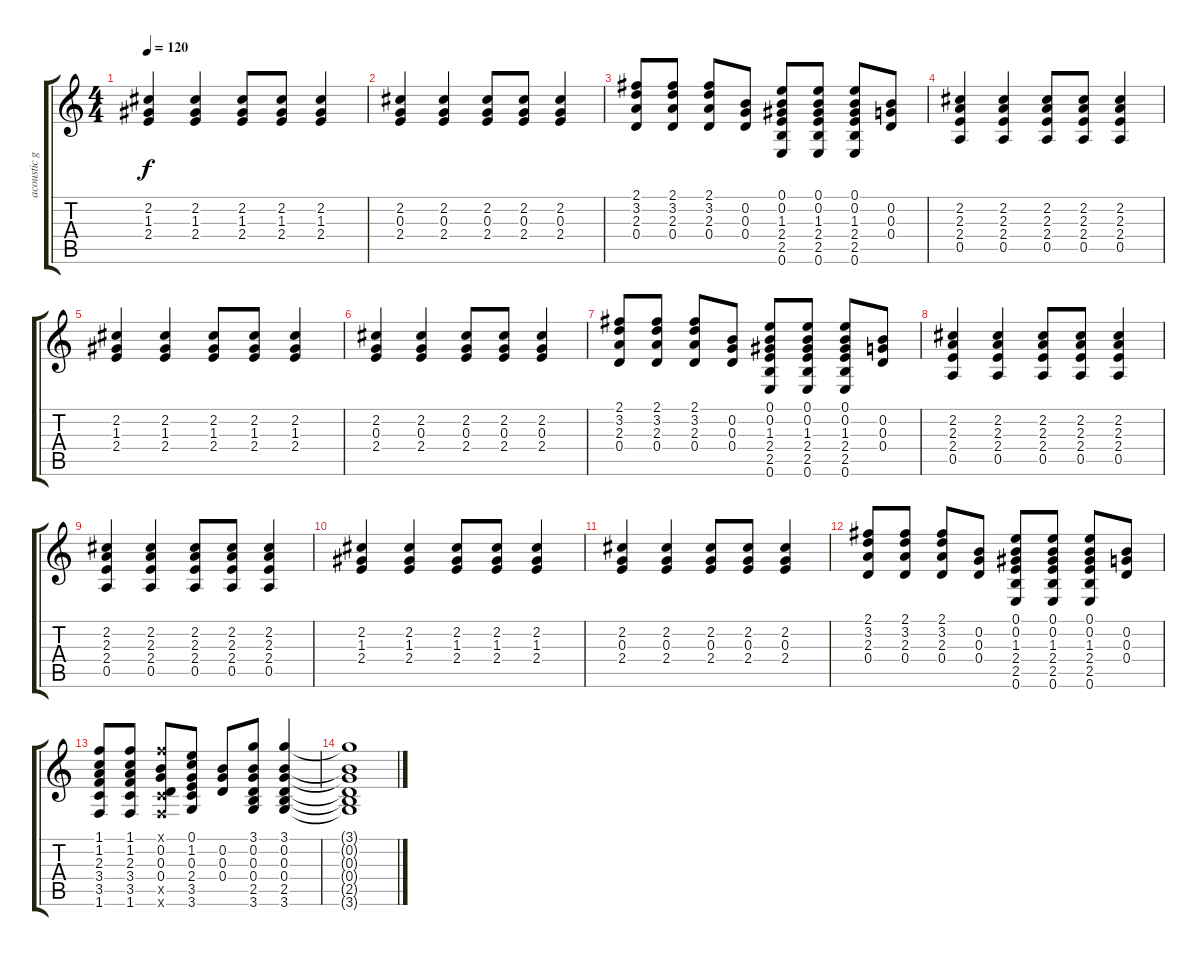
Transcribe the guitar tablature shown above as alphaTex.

\track ("acoustic guit" "acoustic g") {instrument electricguitarclean}
\staff {score tabs}
\tuning (E4 B3 G3 D3 A2 E2) {hide}
\ts (4 4)
\tempo 120
\clef g2
\ks c
(2.2 1.3 2.4).4{dy f} (2.2 1.3 2.4).4 (2.2 1.3 2.4).8 (2.2 1.3 2.4).8 (2.2 1.3 2.4).4 |
(2.2 0.3 2.4).4 (2.2 0.3 2.4).4 (2.2 0.3 2.4).8 (2.2 0.3 2.4).8 (2.2 0.3 2.4).4 |
(2.1 3.2 2.3 0.4).8 (2.1 3.2 2.3 0.4).8 (2.1 3.2 2.3 0.4).8 (0.2 0.3 0.4).8 (0.1 0.2 1.3 2.4 2.5 0.6).8 (0.1 0.2 1.3 2.4 2.5 0.6).8 (0.1 0.2 1.3 2.4 2.5 0.6).8 (0.2 0.3 0.4).8 |
(2.2 2.3 2.4 0.5).4 (2.2 2.3 2.4 0.5).4 (2.2 2.3 2.4 0.5).8 (2.2 2.3 2.4 0.5).8 (2.2 2.3 2.4 0.5).4 |
(2.2 1.3 2.4).4 (2.2 1.3 2.4).4 (2.2 1.3 2.4).8 (2.2 1.3 2.4).8 (2.2 1.3 2.4).4 |
(2.2 0.3 2.4).4 (2.2 0.3 2.4).4 (2.2 0.3 2.4).8 (2.2 0.3 2.4).8 (2.2 0.3 2.4).4 |
(2.1 3.2 2.3 0.4).8 (2.1 3.2 2.3 0.4).8 (2.1 3.2 2.3 0.4).8 (0.2 0.3 0.4).8 (0.1 0.2 1.3 2.4 2.5 0.6).8 (0.1 0.2 1.3 2.4 2.5 0.6).8 (0.1 0.2 1.3 2.4 2.5 0.6).8 (0.2 0.3 0.4).8 |
(2.2 2.3 2.4 0.5).4 (2.2 2.3 2.4 0.5).4 (2.2 2.3 2.4 0.5).8 (2.2 2.3 2.4 0.5).8 (2.2 2.3 2.4 0.5).4 |
(2.2 2.3 2.4 0.5).4 (2.2 2.3 2.4 0.5).4 (2.2 2.3 2.4 0.5).8 (2.2 2.3 2.4 0.5).8 (2.2 2.3 2.4 0.5).4 |
(2.2 1.3 2.4).4 (2.2 1.3 2.4).4 (2.2 1.3 2.4).8 (2.2 1.3 2.4).8 (2.2 1.3 2.4).4 |
(2.2 0.3 2.4).4 (2.2 0.3 2.4).4 (2.2 0.3 2.4).8 (2.2 0.3 2.4).8 (2.2 0.3 2.4).4 |
(2.1 3.2 2.3 0.4).8 (2.1 3.2 2.3 0.4).8 (2.1 3.2 2.3 0.4).8 (0.2 0.3 0.4).8 (0.1 0.2 1.3 2.4 2.5 0.6).8 (0.1 0.2 1.3 2.4 2.5 0.6).8 (0.1 0.2 1.3 2.4 2.5 0.6).8 (0.2 0.3 0.4).8 |
(1.1 1.2 2.3 3.4 3.5 1.6).8 (1.1 1.2 2.3 3.4 3.5 1.6).8 (1.1{x} 0.2 0.3 0.4 3.5{x} 1.6{x}).8 (0.1 1.2 0.3 2.4 3.5 3.6).8 (0.2 0.3 0.4).8 (3.1 0.2 0.3 0.4 2.5 3.6).8 (3.1 0.2 0.3 0.4 2.5 3.6).4 |
(3.1{t} 0.2{t} 0.3{t} 0.4{t} 2.5{t} 3.6{t}).1
